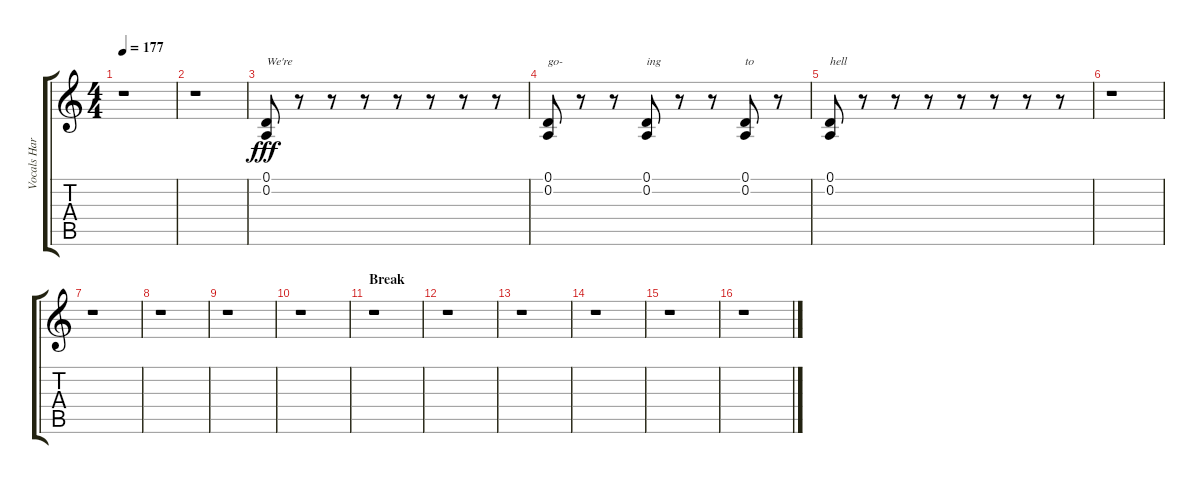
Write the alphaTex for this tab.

\track ("Vocals Harsh" "Vocals Har") {instrument timpani}
\staff {score tabs}
\tuning (D4 A3 F3 C3 G2 D2) {hide}
\ts (4 4)
\tempo 177
\clef g2
\ks c
r.1{dy fff} |
r.1 |
(0.1 0.2).8{txt "We're"} r.8 r.8 r.8 r.8 r.8 r.8 r.8 |
(0.1 0.2).8{txt "go-"} r.8 r.8 (0.1 0.2).8{txt "ing"} r.8 r.8 (0.1 0.2).8{txt "to"} r.8 |
(0.1 0.2).8{txt "hell"} r.8 r.8 r.8 r.8 r.8 r.8 r.8 |
r.1 |
r.1 |
r.1 |
r.1 |
r.1 |
\section ("" "Break")
r.1 |
r.1 |
r.1 |
r.1 |
r.1 |
r.1
